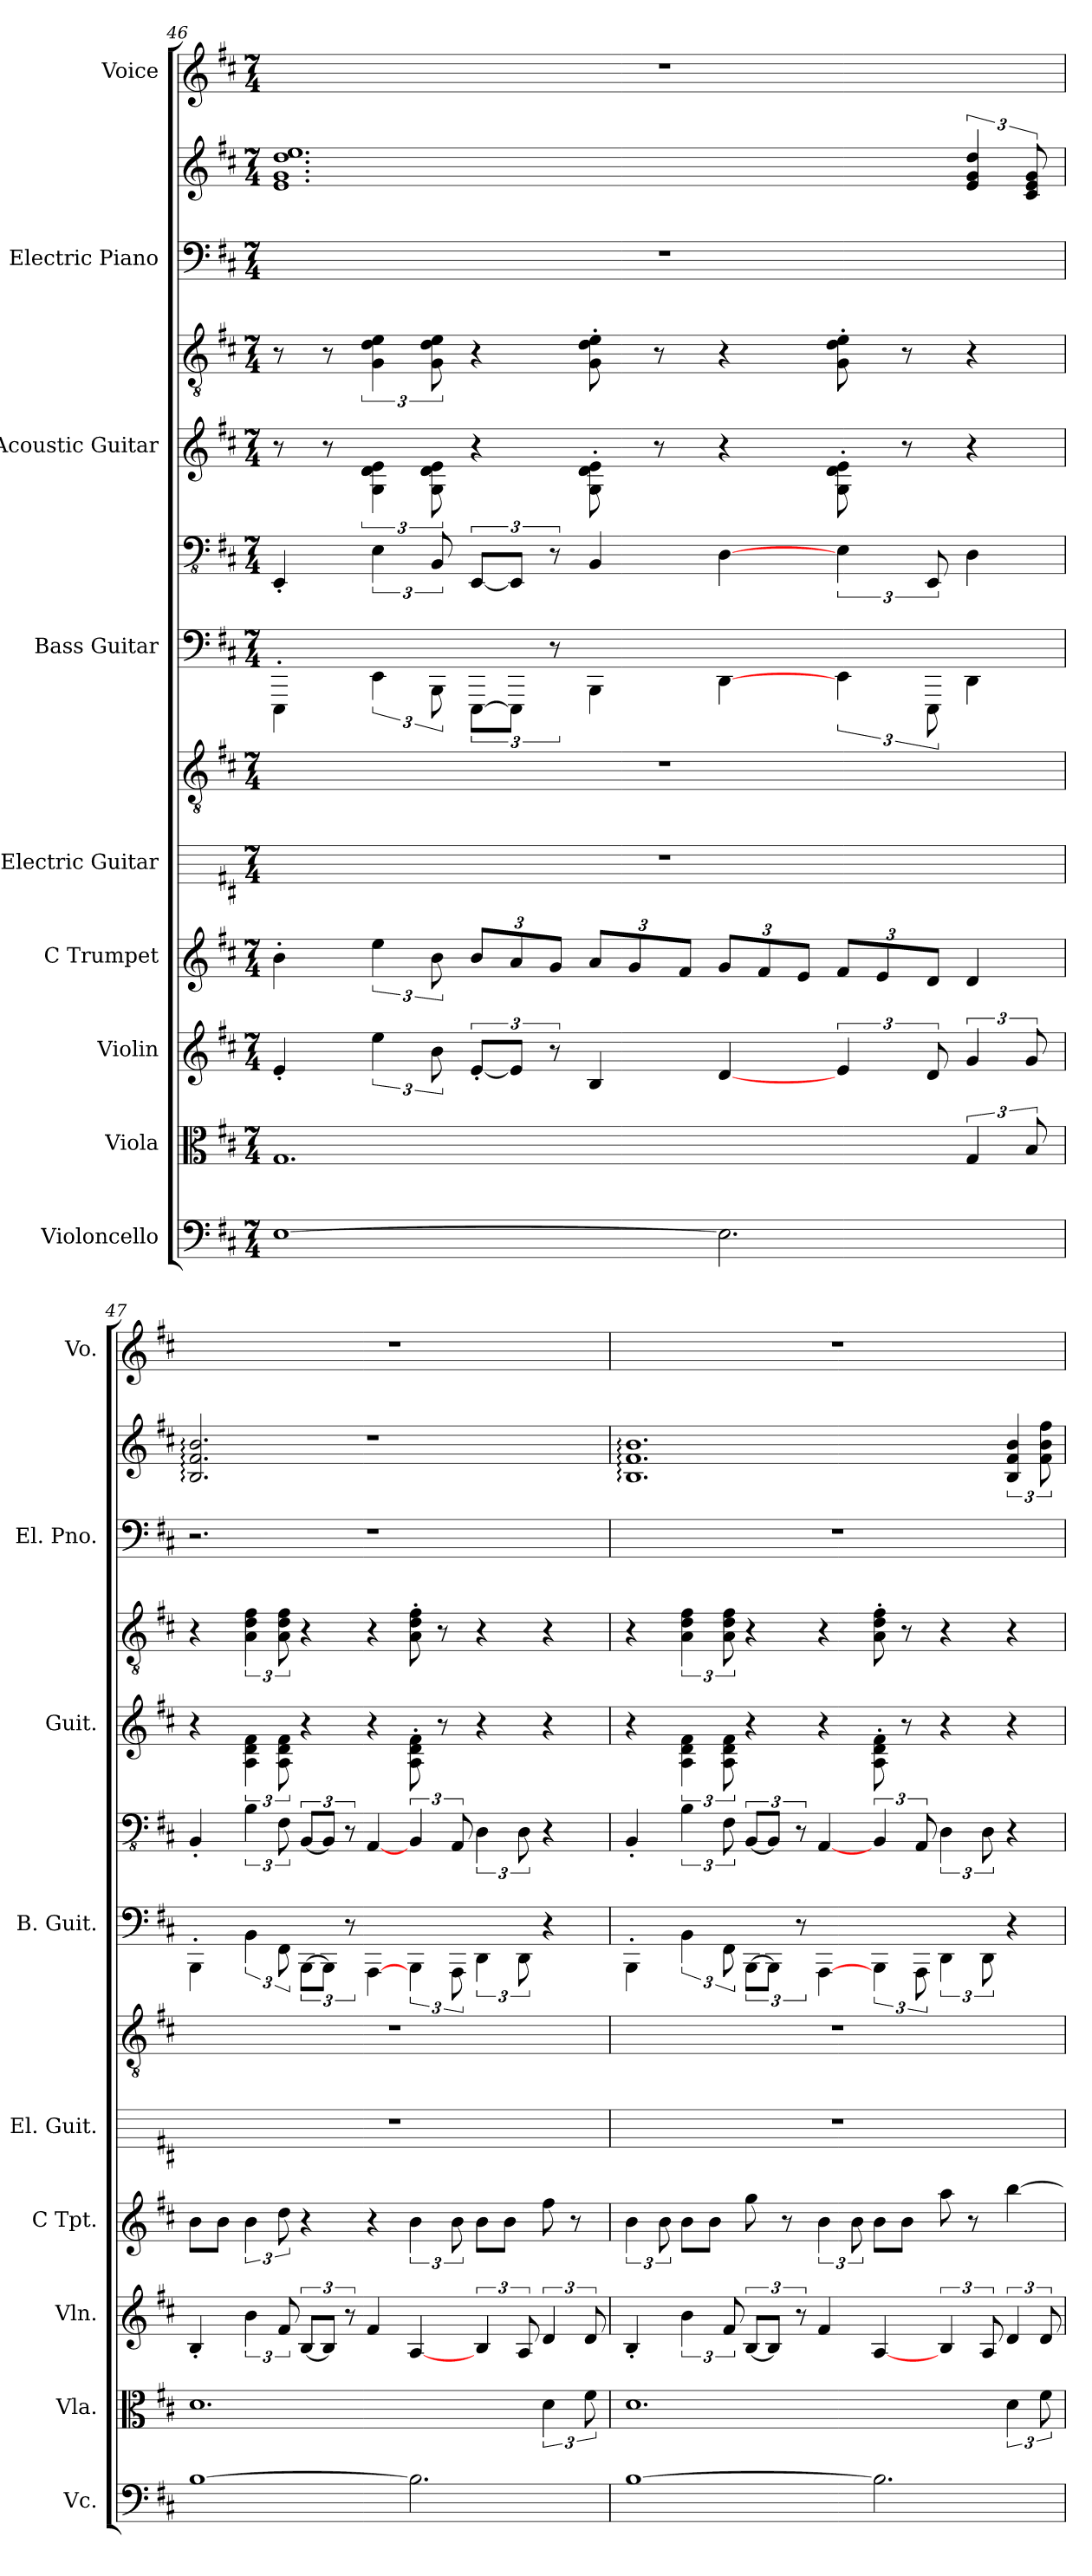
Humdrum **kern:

**kern	**kern	**kern	**kern	**kern	**kern	**kern	**kern	**kern	**kern	**kern	**kern	**kern
*part9	*part8	*part7	*part6	*part5	*part5	*part4	*part4	*part3	*part3	*part2	*part2	*part1
*staff13	*staff12	*staff11	*staff10	*staff9	*staff8	*staff7	*staff6	*staff5	*staff4	*staff3	*staff2	*staff1
*I"Violoncello	*I"Viola	*I"Violin	*I"C Trumpet	*I"Electric Guitar	*	*I"Bass Guitar	*	*I"Acoustic Guitar	*	*I"Electric Piano	*	*I"Voice
*I'Vc.	*I'Vla.	*I'Vln.	*I'C Tpt.	*I'El. Guit.	*	*I'B. Guit.	*	*I'Guit.	*	*I'El. Pno.	*	*I'Vo.
*clefF4	*clefC3	*clefG2	*clefG2	*	*clefGv2	*	*clefFv4	*	*clefGv2	*clefF4	*clefG2	*clefG2
*k[f#c#]	*k[f#c#]	*k[f#c#]	*k[f#c#]	*k[f#c#]	*k[f#c#]	*k[f#c#]	*k[f#c#]	*k[f#c#]	*k[f#c#]	*k[f#c#]	*k[f#c#]	*k[f#c#]
*M7/4	*M7/4	*M7/4	*M7/4	*M7/4	*M7/4	*M7/4	*M7/4	*M7/4	*M7/4	*M7/4	*M7/4	*M7/4
=46	=46	=46	=46	=46	=46	=46	=46	=46	=46	=46	=46	=46
[1E	1.G	4e'/	4b'\	1..r	1..r	4EEE'\	4EEE'/	8r	8r	1..r	1.e 1.g 1.dd 1.ee	1..r
.	.	.	.	.	.	.	.	8r	8r	.	.	.
.	.	6ee\	6ee\	.	.	6EE\	6EE\	6G\ 6d\ 6e\	6G\ 6d\ 6e\	.	.	.
.	.	12b\	12b\	.	.	12BBB\	12BBB/	12G\ 12d\ 12e\	12G\ 12d\ 12e\	.	.	.
*	*	*	*Xbrackettup	*	*	*	*	*	*	*	*	*
.	.	[12e'/L	12b/L	.	.	[12EEE\L	[12EEE/L	4r	4r	.	.	.
.	.	12e/J]	12a/	.	.	12EEE\J]	12EEE/J]	.	.	.	.	.
.	.	12r	12g/J	.	.	12r	12r	.	.	.	.	.
.	.	4B/	12a/L	.	.	4BBB\	4BBB/	8G\' 8d\' 8e\'	8G\' 8d\' 8e\'	.	.	.
.	.	.	12g/	.	.	.	.	.	.	.	.	.
.	.	.	.	.	.	.	.	8r	8r	.	.	.
.	.	.	12f#/J	.	.	.	.	.	.	.	.	.
2.E\]	.	[4d/	12g/L	.	.	[4DD\	[4DD\	4r	4r	.	.	.
.	.	.	12f#/	.	.	.	.	.	.	.	.	.
.	.	.	12e/J	.	.	.	.	.	.	.	.	.
.	.	6e/	12f#/L	.	.	6EE\	6EE\	8G\' 8d\' 8e\'	8G\' 8d\' 8e\'	.	.	.
.	.	.	12e/	.	.	.	.	.	.	.	.	.
.	.	.	.	.	.	.	.	8r	8r	.	.	.
.	.	12d/	12d/J	.	.	12EEE\	12EEE/	.	.	.	.	.
.	6G/	6g/	4d/	.	.	4DD\	4DD\	4r	4r	.	6e/ 6g/ 6dd/	.
.	12B/	12g/	.	.	.	.	.	.	.	.	12c#/ 12e/ 12g/	.
=47	=47	=47	=47	=47	=47	=47	=47	=47	=47	=47	=47	=47
[1B	1.d	4B'/	8b\L	1..r	1..r	4BBB'\	4BBB'/	4r	4r	2.r	2.B/: 2.f#/: 2.b/:	1..r
.	.	.	8b\J	.	.	.	.	.	.	.	.	.
*	*	*	*brackettup	*	*	*	*	*	*	*	*	*
.	.	6b\	6b\	.	.	6BB\	6BB\	6A\ 6d\ 6f#\	6A\ 6d\ 6f#\	.	.	.
.	.	12f#/	12dd\	.	.	12FF#\	12FF#\	12A\ 12d\ 12f#\	12A\ 12d\ 12f#\	.	.	.
.	.	[12B/L	4r	.	.	[12BBB\L	[12BBB/L	4r	4r	.	.	.
.	.	12B/J]	.	.	.	12BBB\J]	12BBB/J]	.	.	.	.	.
.	.	12r	.	.	.	12r	12r	.	.	.	.	.
.	.	4f#/	4r	.	.	[4AAA\	[4AAA/	4r	4r	1r	1r	.
2.B\]	.	[4A/	6b\	.	.	6BBB\	6BBB/	8A\' 8d\' 8f#\'	8A\' 8d\' 8f#\'	.	.	.
.	.	.	.	.	.	.	.	8r	8r	.	.	.
.	.	.	12b\	.	.	12AAA\	12AAA/	.	.	.	.	.
.	.	6B/	8b\L	.	.	6DD\	6DD\	4r	4r	.	.	.
.	.	.	8b\J	.	.	.	.	.	.	.	.	.
.	.	12A/	.	.	.	12DD\	12DD\	.	.	.	.	.
.	6d\	6d/	8ff#\	.	.	4r	4r	4r	4r	.	.	.
.	.	.	8r	.	.	.	.	.	.	.	.	.
.	12f#\	12d/	.	.	.	.	.	.	.	.	.	.
!!LO:PB:g=z
=48	=48	=48	=48	=48	=48	=48	=48	=48	=48	=48	=48	=48
[1B	1.d	4B'/	6b\	1..r	1..r	4BBB'\	4BBB'/	4r	4r	1..r	1.B: 1.f#: 1.b:	1..r
.	.	.	12b\	.	.	.	.	.	.	.	.	.
.	.	6b\	8b\L	.	.	6BB\	6BB\	6A\ 6d\ 6f#\	6A\ 6d\ 6f#\	.	.	.
.	.	.	8b\J	.	.	.	.	.	.	.	.	.
.	.	12f#/	.	.	.	12FF#\	12FF#\	12A\ 12d\ 12f#\	12A\ 12d\ 12f#\	.	.	.
.	.	[12B/L	8gg\	.	.	[12BBB\L	[12BBB/L	4r	4r	.	.	.
.	.	12B/J]	.	.	.	12BBB\J]	12BBB/J]	.	.	.	.	.
.	.	.	8r	.	.	.	.	.	.	.	.	.
.	.	12r	.	.	.	12r	12r	.	.	.	.	.
.	.	4f#/	6b\	.	.	[4AAA\	[4AAA/	4r	4r	.	.	.
.	.	.	12b\	.	.	.	.	.	.	.	.	.
2.B\]	.	[4A/	8b\L	.	.	6BBB\	6BBB/	8A\' 8d\' 8f#\'	8A\' 8d\' 8f#\'	.	.	.
.	.	.	8b\J	.	.	.	.	8r	8r	.	.	.
.	.	.	.	.	.	12AAA\	12AAA/	.	.	.	.	.
.	.	6B/	8aa\	.	.	6DD\	6DD\	4r	4r	.	.	.
.	.	.	8r	.	.	.	.	.	.	.	.	.
.	.	12A/	.	.	.	12DD\	12DD\	.	.	.	.	.
.	6d\	6d/	[4bb\	.	.	4r	4r	4r	4r	.	6B/ 6f#/ 6b/	.
.	12f#\	12d/	.	.	.	.	.	.	.	.	12f#\ 12b\ 12ff#\	.
=	=	=	=	=	=	=	=	=	=	=	=	=
*-	*-	*-	*-	*-	*-	*-	*-	*-	*-	*-	*-	*-
